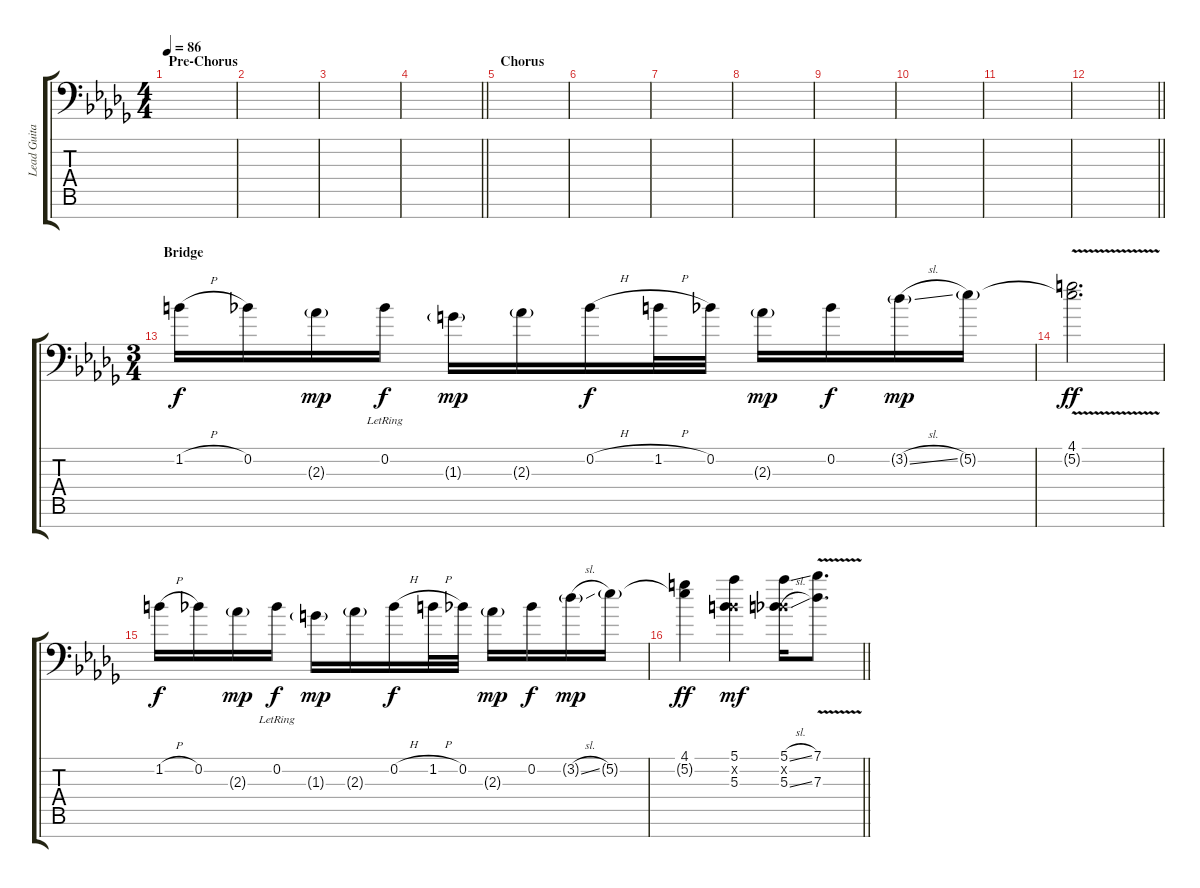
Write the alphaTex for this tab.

\track ("Lead Guitar 1" "Lead Guita") {instrument electricguitarclean}
\staff {score tabs}
\tuning (Eb4 Bb3 Gb3 Db3 Ab2 Eb2 Ab1) {hide}
\ts (4 4)
\section ("" "Pre-Chorus")
\tempo 86
\clef f4
\ks bbminor
|
|
|
\barLineRight lightlight
|
\section ("" "Chorus")
|
|
|
|
|
|
|
\barLineRight lightlight
|
\ts (3 4)
\section ("" "Bridge")
1.2{h}.16 0.2.16 2.3{g}.16{dy mp} 0.2{lr}.16{dy f} 1.3{g}.16{dy mp} 2.3{g}.16 0.2{h}.16{dy f} 1.2{h}.32 0.2.32 2.3{g}.16{dy mp} 0.2.16{dy f} 3.2{sl g}.16{dy mp} 5.2{g}.16 |
(4.1{v} 5.2{t}).2{d dy ff} |
1.2{h}.16{dy f} 0.2.16 2.3{g}.16{dy mp} 0.2{lr}.16{dy f} 1.3{g}.16{dy mp} 2.3{g}.16 0.2{h}.16{dy f} 1.2{h}.32 0.2.32 2.3{g}.16{dy mp} 0.2.16{dy f} 3.2{sl g}.16{dy mp} 5.2{g}.16 |
\barLineRight lightlight
(4.1 5.2{t}).4{dy ff} (5.1 0.2{x} 5.3).4{dy mf} (5.1{sl} 0.2{x} 5.3{sl}).16 (7.1{v} 7.3{v}).8{d}
